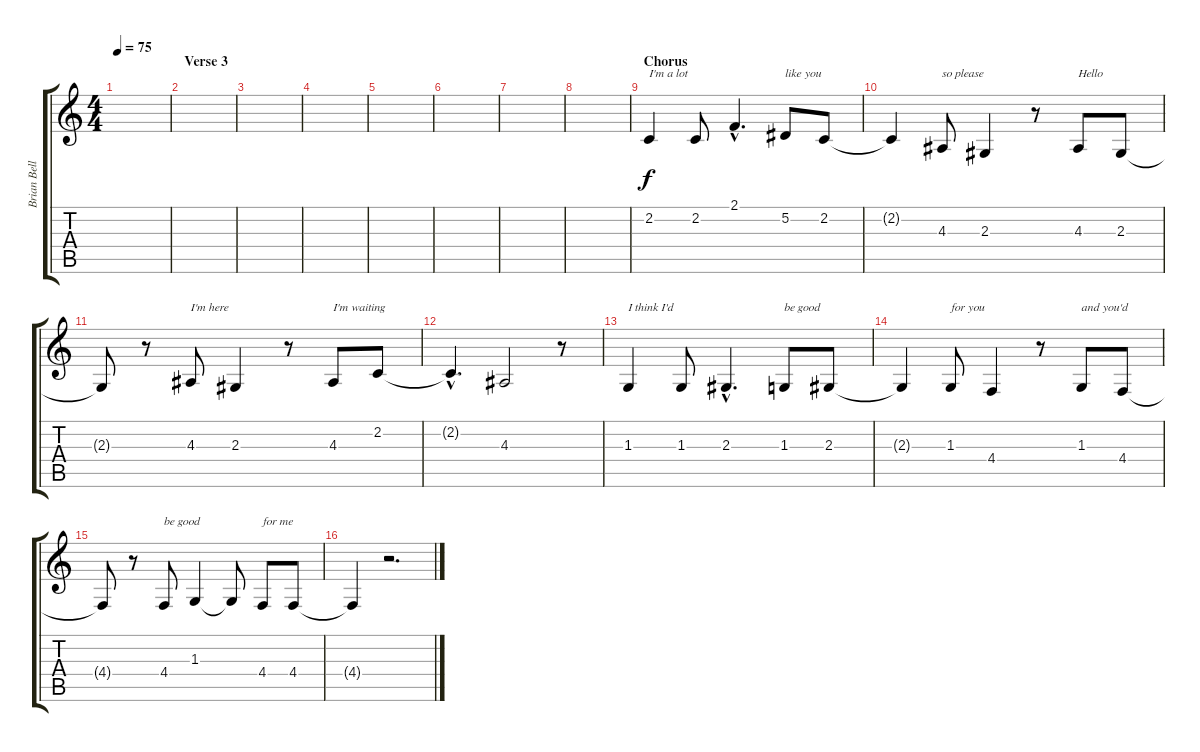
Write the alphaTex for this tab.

\track ("Brian Bell - Bkup Vocals" "Brian Bell") {instrument altosax}
\staff {score tabs}
\tuning (Eb4 Bb3 Gb3 Db3 Ab2 Eb2) {hide}
\ts (4 4)
\tempo 75
\clef g2
\ks c
|
\section ("" "Verse 3")
|
|
|
|
|
|
|
\section ("" "Chorus")
2.2.4{txt "I'm a lot"} 2.2.8 2.1{hac}.4{d} 5.2.8{txt "like you"} 2.2.8 |
2.2{t}.4 4.3.8{txt "so please"} 2.3.4 r.8 4.3.8{txt "Hello"} 2.3.8 |
2.3{t}.8 r.8 4.3.8{txt "I'm here"} 2.3.4 r.8 4.3.8{txt "I'm waiting"} 2.2.8 |
2.2{hac t}.4{d} 4.3.2 r.8 |
1.3.4{txt "I think I'd"} 1.3.8 2.3{hac}.4{d} 1.3.8{txt "be good"} 2.3.8 |
2.3{t}.4 1.3.8{txt "for you"} 4.4.4 r.8 1.3.8{txt "and you'd"} 4.4.8 |
4.4{t}.8 r.8 4.4.8{txt "be good"} 1.3.4 1.3{t}.8 4.4.8{txt "for me"} 4.4.8 |
4.4{t}.4 r.2{d}
